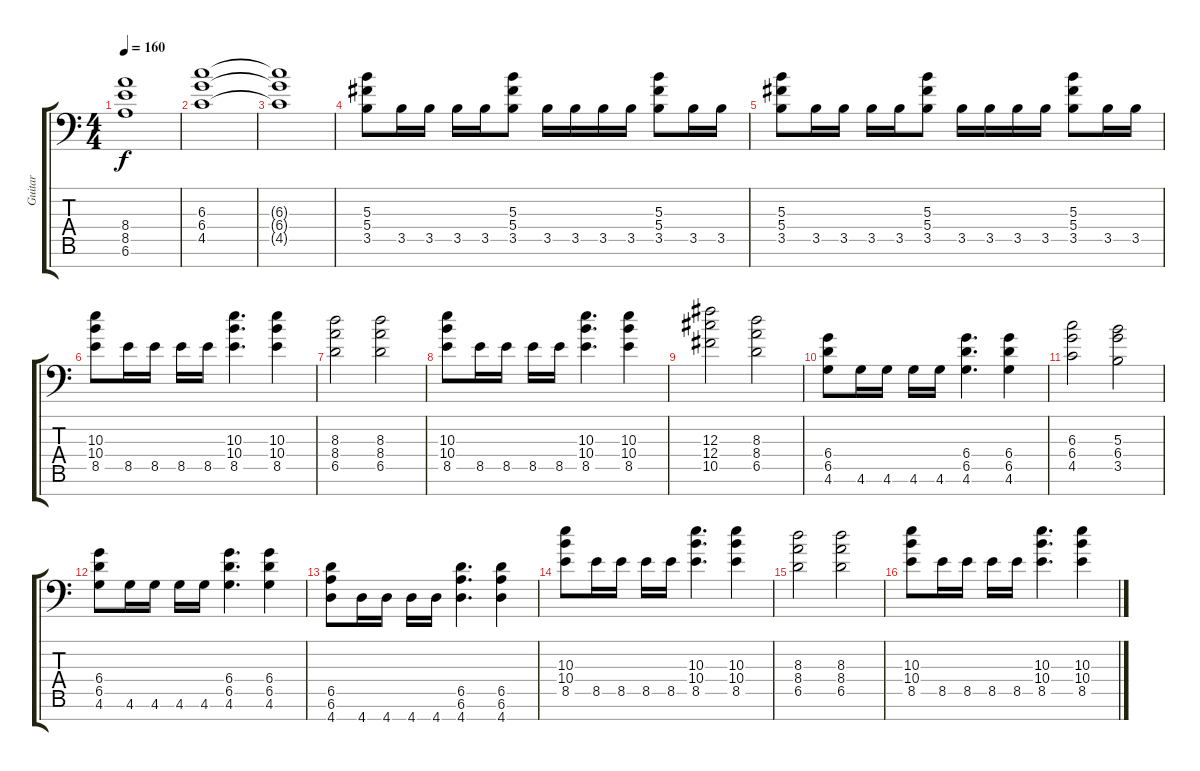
\track ("Guitar" "Guitar") {instrument distortionguitar}
\staff {score tabs}
\tuning (Eb4 Bb3 Gb3 Db3 Ab2 Eb2 Bb1) {hide}
\ts (4 4)
\tempo 160
\clef f4
\ks c
(8.4{t} 8.5{t} 6.6{t}).1{dy f} |
(6.3 6.4 4.5).1 |
(6.3{t} 6.4{t} 4.5{t}).1 |
(5.3 5.4 3.5).8 3.5.16 3.5.16 3.5.16 3.5.16 (5.3 5.4 3.5).8 3.5.16 3.5.16 3.5.16 3.5.16 (5.3 5.4 3.5).8 3.5.16 3.5.16 |
(5.3 5.4 3.5).8 3.5.16 3.5.16 3.5.16 3.5.16 (5.3 5.4 3.5).8 3.5.16 3.5.16 3.5.16 3.5.16 (5.3 5.4 3.5).8 3.5.16 3.5.16 |
(10.3 10.4 8.5).8 8.5.16 8.5.16 8.5.16 8.5.16 (10.3 10.4 8.5).4{d} (10.3 10.4 8.5).4 |
(8.3 8.4 6.5).2 (8.3 8.4 6.5).2 |
(10.3 10.4 8.5).8 8.5.16 8.5.16 8.5.16 8.5.16 (10.3 10.4 8.5).4{d} (10.3 10.4 8.5).4 |
(12.3 12.4 10.5).2 (8.3 8.4 6.5).2 |
(6.4 6.5 4.6).8 4.6.16 4.6.16 4.6.16 4.6.16 (6.4 6.5 4.6).4{d} (6.4 6.5 4.6).4 |
(6.3 6.4 4.5).2 (5.3 6.4 3.5).2 |
(6.4 6.5 4.6).8 4.6.16 4.6.16 4.6.16 4.6.16 (6.4 6.5 4.6).4{d} (6.4 6.5 4.6).4 |
(6.5 6.6 4.7).8 4.7.16 4.7.16 4.7.16 4.7.16 (6.5 6.6 4.7).4{d} (6.5 6.6 4.7).4 |
(10.3 10.4 8.5).8 8.5.16 8.5.16 8.5.16 8.5.16 (10.3 10.4 8.5).4{d} (10.3 10.4 8.5).4 |
(8.3 8.4 6.5).2 (8.3 8.4 6.5).2 |
(10.3 10.4 8.5).8 8.5.16 8.5.16 8.5.16 8.5.16 (10.3 10.4 8.5).4{d} (10.3 10.4 8.5).4
